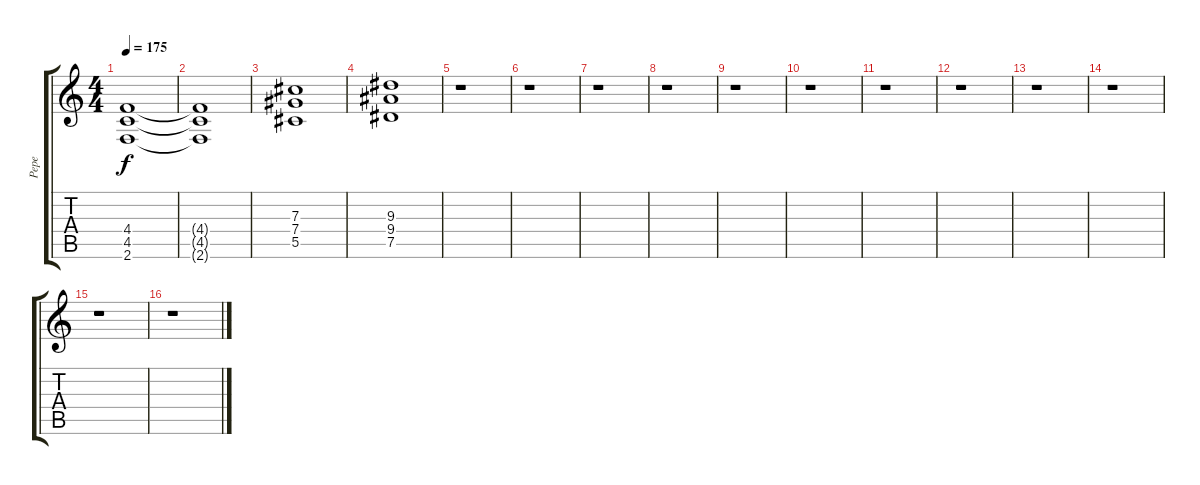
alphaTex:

\track ("Pepe" "Pepe") {instrument distortionguitar}
\staff {score tabs}
\tuning (Eb4 Bb3 Gb3 Db3 Ab2 Eb2) {hide}
\ts (4 4)
\tempo 175
\clef g2
\ks c
(4.4 4.5 2.6).1{dy f} |
(4.4{t} 4.5{t} 2.6{t}).1 |
(7.3 7.4 5.5).1 |
(9.3 9.4 7.5).1 |
r.1 |
r.1 |
r.1 |
r.1 |
r.1 |
r.1 |
r.1 |
r.1 |
r.1 |
r.1 |
r.1 |
r.1
